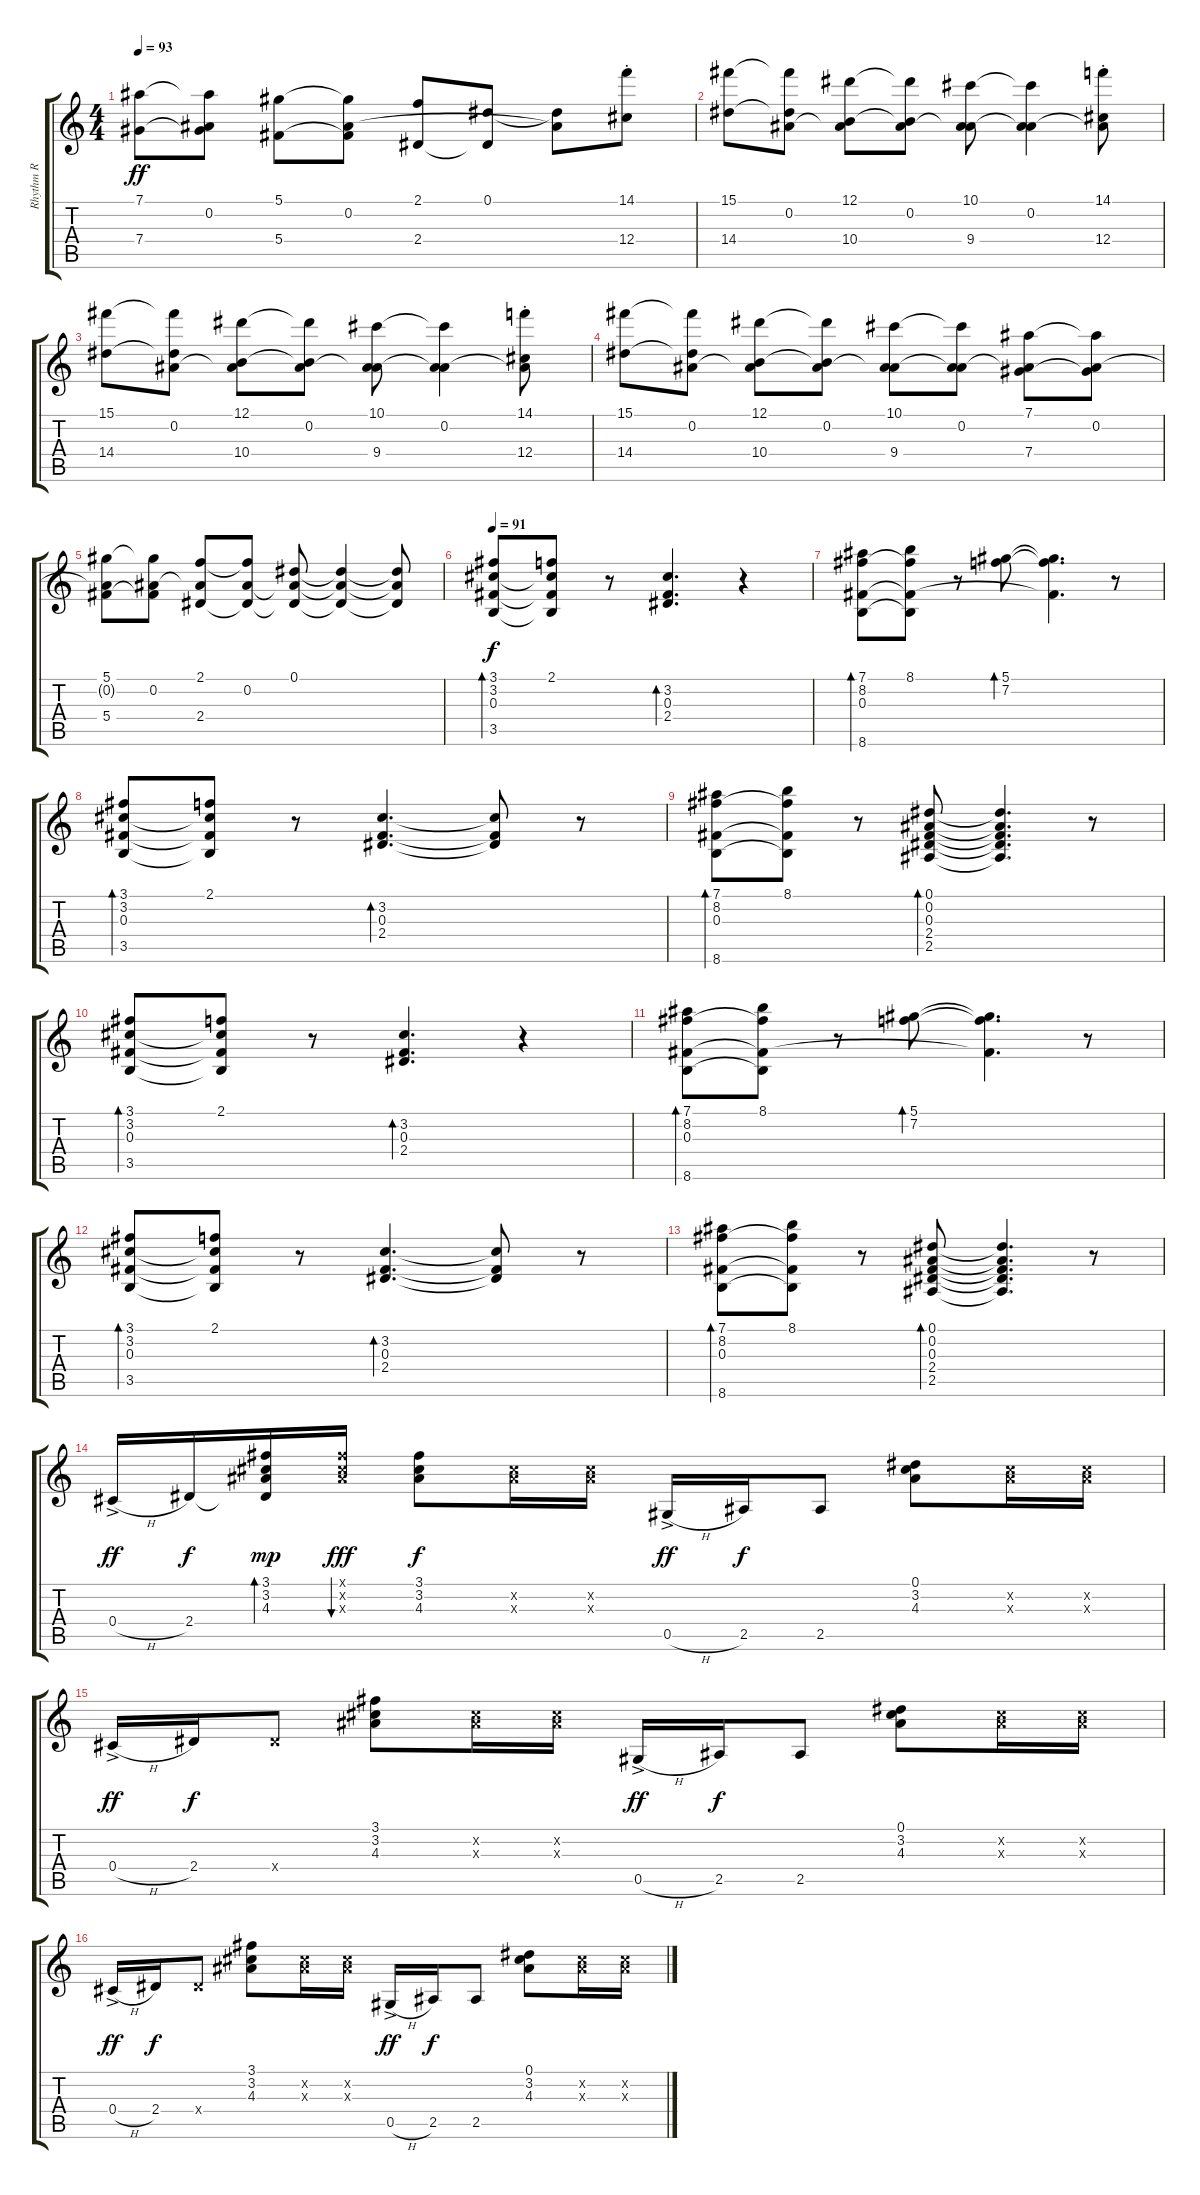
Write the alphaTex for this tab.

\track ("Rhythm R" "Rhythm R") {instrument acousticguitarsteel}
\staff {score tabs}
\tuning (Eb4 Bb3 Gb3 Db3 Ab2 Eb2) {hide}
\ts (4 4)
\tempo 93
\clef g2
\ks c
(7.1 7.4).8{dy ff} (7.1{t} 0.2 7.4{t}).8 (5.1 5.4).8 (5.1{t} 0.2 5.4{t}).8 (2.1 2.4).8 (0.1 2.4{t}).8 (0.1{t} 0.2{t}).8 (14.1{st} 12.4{st}).8 |
(15.1 14.4).8 (15.1{t} 0.2 14.4{t}).8 (12.1 0.2{t} 10.4).8 (12.1{t} 0.2 10.4{t}).8 (10.1 0.2{t} 9.4).8 (10.1{t} 0.2 9.4{t}).4 (14.1{st} 0.2{t} 12.4{st}).8 |
(15.1 14.4).8 (15.1{t} 0.2 14.4{t}).8 (12.1 0.2{t} 10.4).8 (12.1{t} 0.2 10.4{t}).8 (10.1 0.2{t} 9.4).8 (10.1{t} 0.2 9.4{t}).4 (14.1{st} 0.2{t} 12.4{st}).8 |
(15.1 14.4).8 (15.1{t} 0.2 14.4{t}).8 (12.1 0.2{t} 10.4).8 (12.1{t} 0.2 10.4{t}).8 (10.1 0.2{t} 9.4).8 (10.1{t} 0.2 9.4{t}).8 (7.1 0.2{t} 7.4).8 (7.1{t} 0.2 7.4{t}).8 |
(5.1 0.2{t} 5.4).8 (5.1{t} 0.2 5.4{t}).8 (2.1 0.2{t} 2.4).8 (2.1{t} 0.2 2.4{t}).8 (0.1 0.2{t} 2.4{t}).8 (0.1{t} 0.2{t} 2.4{t}).4 (0.1{t} 0.2{t} 2.4{t}).8 |
\tempo 91
(3.1 3.2 0.3 3.5).8{bd 60 dy f volume 8 instrument electricguitarclean} (2.1 3.2{t} 0.3{t} 3.5{t}).8 r.8 (3.2 0.3 2.4).4{d bd 60} r.4 |
(7.1 8.2 0.3 8.6).8{bd 60} (8.1 8.2{t} 0.3{t} 8.6{t}).8 r.8 (5.1 7.2).8{bd 60} (5.1{t} 7.2{t} 0.3{t}).4{d} r.8 |
(3.1 3.2 0.3 3.5).8{bd 60} (2.1 3.2{t} 0.3{t} 3.5{t}).8 r.8 (3.2 0.3 2.4).4{d bd 60} (3.2{t} 0.3{t} 2.4{t}).8 r.8 |
(7.1 8.2 0.3 8.6).8{bd 60} (8.1 8.2{t} 0.3{t} 8.6{t}).8 r.8 (0.1 0.2 0.3 2.4 2.5).8{bd 60} (0.1{t} 0.2{t} 0.3{t} 2.4{t} 2.5{t}).4{d} r.8 |
(3.1 3.2 0.3 3.5).8{bd 60} (2.1 3.2{t} 0.3{t} 3.5{t}).8 r.8 (3.2 0.3 2.4).4{d bd 60} r.4 |
(7.1 8.2 0.3 8.6).8{bd 60} (8.1 8.2{t} 0.3{t} 8.6{t}).8 r.8 (5.1 7.2).8{bd 60} (5.1{t} 7.2{t} 0.3{t}).4{d} r.8 |
(3.1 3.2 0.3 3.5).8{bd 60} (2.1 3.2{t} 0.3{t} 3.5{t}).8 r.8 (3.2 0.3 2.4).4{d bd 60} (3.2{t} 0.3{t} 2.4{t}).8 r.8 |
(7.1 8.2 0.3 8.6).8{bd 60} (8.1 8.2{t} 0.3{t} 8.6{t}).8 r.8 (0.1 0.2 0.3 2.4 2.5).8{bd 60} (0.1{t} 0.2{t} 0.3{t} 2.4{t} 2.5{t}).4{d} r.8 |
0.4{h ac}.16{dy ff instrument electricguitarclean} 2.4.16{dy f} (3.1 3.2 4.3 2.4{t}).16{bd 60 dy mp} (3.1{x} 3.2{x} 4.3{x}).16{bu 60 dy fff} (3.1 3.2 4.3).8{dy f} (3.2{x} 4.3{x}).16 (3.2{x} 4.3{x}).16 0.5{h ac}.16{dy ff} 2.5.16{dy f} 2.5.8 (0.1 3.2 4.3).8 (3.2{x} 4.3{x}).16 (3.2{x} 4.3{x}).16 |
0.4{h ac}.16{dy ff} 2.4.16{dy f} 2.4{x}.8 (3.1 3.2 4.3).8 (3.2{x} 4.3{x}).16 (3.2{x} 4.3{x}).16 0.5{h ac}.16{dy ff} 2.5.16{dy f} 2.5.8 (0.1 3.2 4.3).8 (3.2{x} 4.3{x}).16 (3.2{x} 4.3{x}).16 |
0.4{h ac}.16{dy ff} 2.4.16{dy f} 2.4{x}.8 (3.1 3.2 4.3).8 (3.2{x} 4.3{x}).16 (3.2{x} 4.3{x}).16 0.5{h ac}.16{dy ff} 2.5.16{dy f} 2.5.8 (0.1 3.2 4.3).8 (3.2{x} 4.3{x}).16 (3.2{x} 4.3{x}).16
